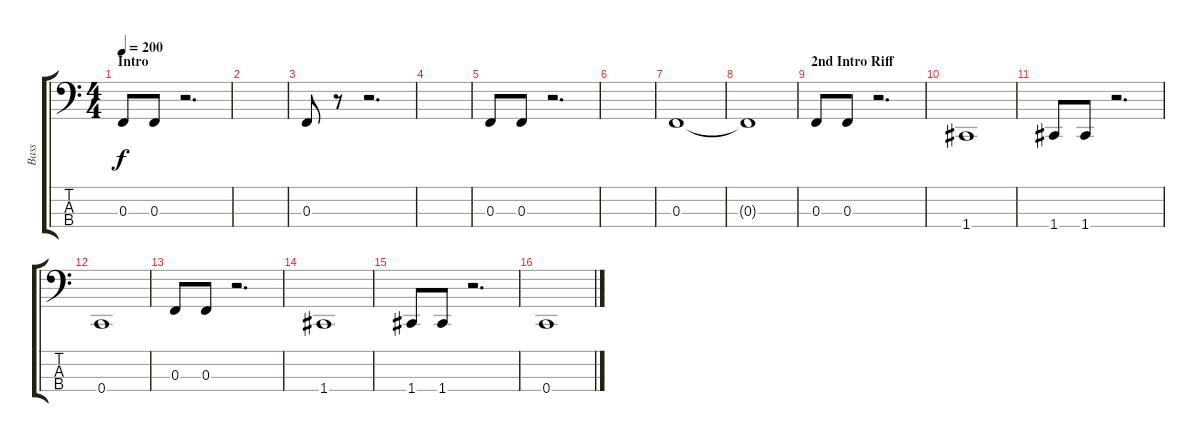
\track ("Bass" "Bass") {instrument electricbassfinger}
\staff {score tabs}
\tuning (Eb2 Bb1 F1 C1) {hide}
\ts (4 4)
\section ("" "Intro")
\tempo 200
\clef f4
\ks c
0.3.8{dy f instrument electricbassfinger} 0.3.8 r.2{d} |
|
0.3.8 r.8 r.2{d} |
|
0.3.8 0.3.8 r.2{d} |
|
0.3.1 |
0.3{t}.1 |
\section ("" "2nd Intro Riff")
0.3.8 0.3.8 r.2{d} |
1.4.1 |
1.4.8 1.4.8 r.2{d} |
0.4.1 |
0.3.8 0.3.8 r.2{d} |
1.4.1 |
1.4.8 1.4.8 r.2{d} |
0.4.1
